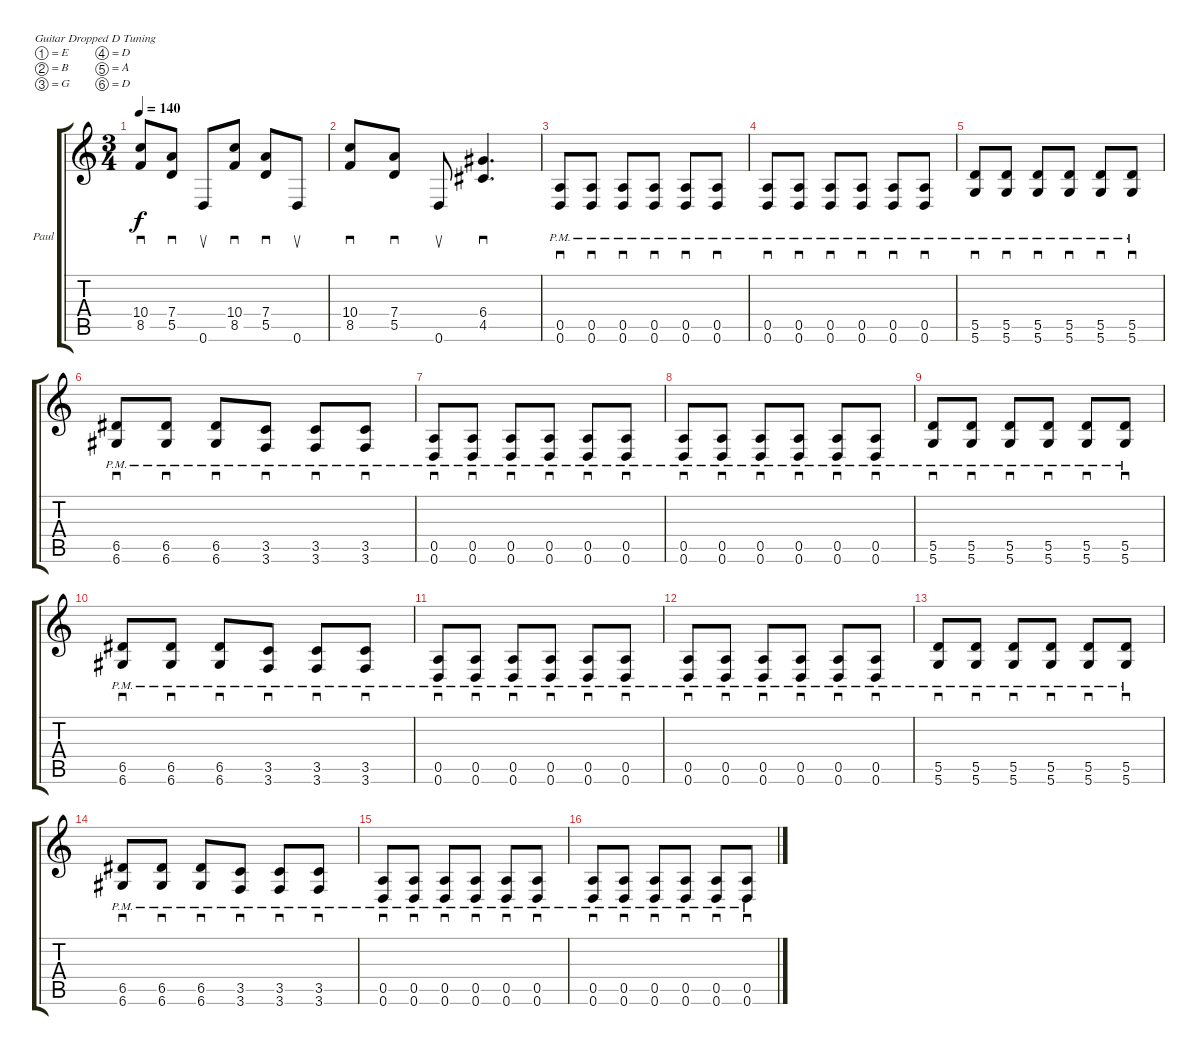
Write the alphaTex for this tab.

\bracketExtendMode groupsimilarinstruments
\firstSystemTrackNameOrientation horizontal
\otherSystemsTrackNameOrientation horizontal
\track ("Paul Landers" "Paul") {instrument overdrivenguitar}
\staff {score tabs}
\tuning (E4 B3 G3 D3 A2 D2)
\ts (3 4)
\tempo 140
\clef g2
\ks c
(10.4 8.5).8{sd dy f} (7.4 5.5).8{sd} 0.6.8{su} (10.4 8.5).8{sd} (7.4 5.5).8{sd} 0.6.8{su} |
(10.4 8.5).8{sd} (7.4 5.5).8{sd} 0.6.8{su} (6.4 4.5).4{d sd} |
(0.5{pm} 0.6{pm}).8{sd} (0.5{pm} 0.6{pm}).8{sd} (0.5{pm} 0.6{pm}).8{sd} (0.5{pm} 0.6{pm}).8{sd} (0.5{pm} 0.6{pm}).8{sd} (0.5{pm} 0.6{pm}).8{sd} |
(0.5{pm} 0.6{pm}).8{sd} (0.5{pm} 0.6{pm}).8{sd} (0.5{pm} 0.6{pm}).8{sd} (0.5{pm} 0.6{pm}).8{sd} (0.5{pm} 0.6{pm}).8{sd} (0.5{pm} 0.6{pm}).8{sd} |
(5.5{pm} 5.6{pm}).8{sd} (5.5{pm} 5.6{pm}).8{sd} (5.5{pm} 5.6{pm}).8{sd} (5.5{pm} 5.6{pm}).8{sd} (5.5{pm} 5.6{pm}).8{sd} (5.5{pm} 5.6{pm}).8{sd} |
(6.5{pm} 6.6{pm}).8{sd} (6.5{pm} 6.6{pm}).8{sd} (6.5{pm} 6.6{pm}).8{sd} (3.5{pm} 3.6{pm}).8{sd} (3.5{pm} 3.6{pm}).8{sd} (3.5{pm} 3.6{pm}).8{sd} |
(0.5{pm} 0.6{pm}).8{sd} (0.5{pm} 0.6{pm}).8{sd} (0.5{pm} 0.6{pm}).8{sd} (0.5{pm} 0.6{pm}).8{sd} (0.5{pm} 0.6{pm}).8{sd} (0.5{pm} 0.6{pm}).8{sd} |
(0.5{pm} 0.6{pm}).8{sd} (0.5{pm} 0.6{pm}).8{sd} (0.5{pm} 0.6{pm}).8{sd} (0.5{pm} 0.6{pm}).8{sd} (0.5{pm} 0.6{pm}).8{sd} (0.5{pm} 0.6{pm}).8{sd} |
(5.5{pm} 5.6{pm}).8{sd} (5.5{pm} 5.6{pm}).8{sd} (5.5{pm} 5.6{pm}).8{sd} (5.5{pm} 5.6{pm}).8{sd} (5.5{pm} 5.6{pm}).8{sd} (5.5{pm} 5.6{pm}).8{sd} |
(6.5{pm} 6.6{pm}).8{sd} (6.5{pm} 6.6{pm}).8{sd} (6.5{pm} 6.6{pm}).8{sd} (3.5{pm} 3.6{pm}).8{sd} (3.5{pm} 3.6{pm}).8{sd} (3.5{pm} 3.6{pm}).8{sd} |
(0.5{pm} 0.6{pm}).8{sd} (0.5{pm} 0.6{pm}).8{sd} (0.5{pm} 0.6{pm}).8{sd} (0.5{pm} 0.6{pm}).8{sd} (0.5{pm} 0.6{pm}).8{sd} (0.5{pm} 0.6{pm}).8{sd} |
(0.5{pm} 0.6{pm}).8{sd} (0.5{pm} 0.6{pm}).8{sd} (0.5{pm} 0.6{pm}).8{sd} (0.5{pm} 0.6{pm}).8{sd} (0.5{pm} 0.6{pm}).8{sd} (0.5{pm} 0.6{pm}).8{sd} |
(5.5{pm} 5.6{pm}).8{sd} (5.5{pm} 5.6{pm}).8{sd} (5.5{pm} 5.6{pm}).8{sd} (5.5{pm} 5.6{pm}).8{sd} (5.5{pm} 5.6{pm}).8{sd} (5.5{pm} 5.6{pm}).8{sd} |
(6.5{pm} 6.6{pm}).8{sd} (6.5{pm} 6.6{pm}).8{sd} (6.5{pm} 6.6{pm}).8{sd} (3.5{pm} 3.6{pm}).8{sd} (3.5{pm} 3.6{pm}).8{sd} (3.5{pm} 3.6{pm}).8{sd} |
(0.5{pm} 0.6{pm}).8{sd} (0.5{pm} 0.6{pm}).8{sd} (0.5{pm} 0.6{pm}).8{sd} (0.5{pm} 0.6{pm}).8{sd} (0.5{pm} 0.6{pm}).8{sd} (0.5{pm} 0.6{pm}).8{sd} |
(0.5{pm} 0.6{pm}).8{sd} (0.5{pm} 0.6{pm}).8{sd} (0.5{pm} 0.6{pm}).8{sd} (0.5{pm} 0.6{pm}).8{sd} (0.5{pm} 0.6{pm}).8{sd} (0.5{pm} 0.6{pm}).8{sd}
